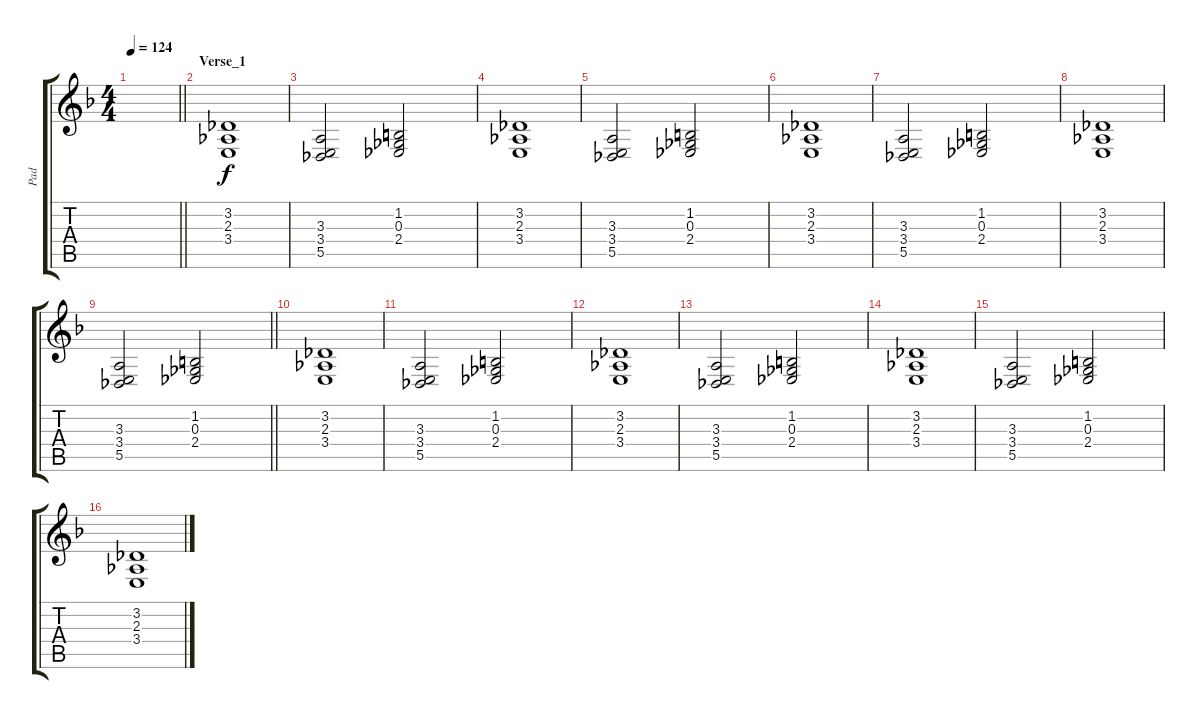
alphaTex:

\track ("Pad" "Pad") {instrument synthstrings1}
\staff {score tabs}
\tuning (Eb4 Bb3 Gb3 Db3 Ab2 Eb2) {hide}
\ts (4 4)
\tempo 124
\clef g2
\barLineRight lightlight
\ks f
|
\section ("" "Verse_1")
(3.2 2.3 3.4).1{volume 7} |
(3.3 3.4 5.5).2 (1.2 0.3 2.4).2 |
(3.2 2.3 3.4).1 |
(3.3 3.4 5.5).2 (1.2 0.3 2.4).2 |
(3.2 2.3 3.4).1 |
(3.3 3.4 5.5).2 (1.2 0.3 2.4).2 |
(3.2 2.3 3.4).1 |
\barLineRight lightlight
(3.3 3.4 5.5).2 (1.2 0.3 2.4).2 |
(3.2 2.3 3.4).1 |
(3.3 3.4 5.5).2 (1.2 0.3 2.4).2 |
(3.2 2.3 3.4).1 |
(3.3 3.4 5.5).2 (1.2 0.3 2.4).2 |
(3.2 2.3 3.4).1 |
(3.3 3.4 5.5).2 (1.2 0.3 2.4).2 |
(3.2 2.3 3.4).1
